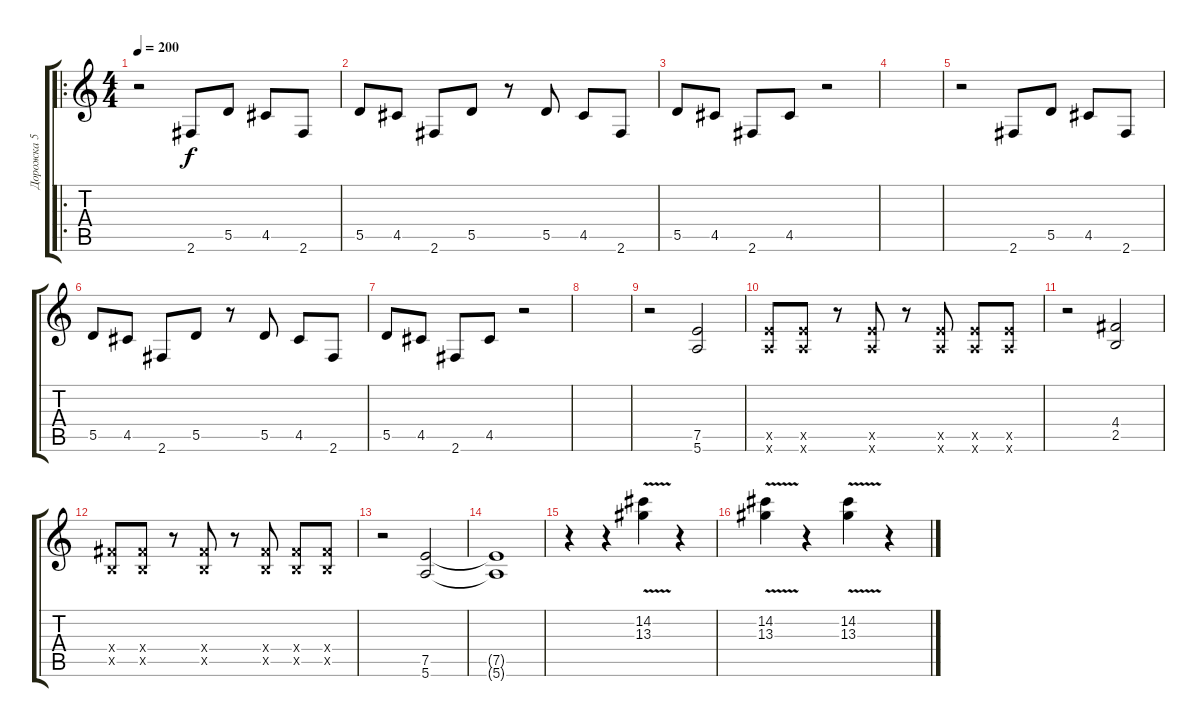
\track ("Дорожка 5" "Дорожка 5") {instrument distortionguitar}
\staff {score tabs}
\tuning (E4 B3 G3 D3 A2 E2) {hide}
\ro
\ts (4 4)
\tempo 200
\clef g2
\ks c
r.2{dy f} 2.6.8 5.5.8 4.5.8 2.6.8 |
5.5.8 4.5.8 2.6.8 5.5.8 r.8 5.5.8 4.5.8 2.6.8 |
5.5.8 4.5.8 2.6.8 4.5.8 r.2 |
|
r.2 2.6.8 5.5.8 4.5.8 2.6.8 |
5.5.8 4.5.8 2.6.8 5.5.8 r.8 5.5.8 4.5.8 2.6.8 |
5.5.8 4.5.8 2.6.8 4.5.8 r.2 |
|
r.2 (7.5 5.6).2 |
(7.5{x} 5.6{x}).8 (7.5{x} 5.6{x}).8 r.8 (7.5{x} 5.6{x}).8 r.8 (7.5{x} 5.6{x}).8 (7.5{x} 5.6{x}).8 (7.5{x} 5.6{x}).8 |
r.2 (4.4 2.5).2 |
(4.4{x} 2.5{x}).8 (4.4{x} 2.5{x}).8 r.8 (4.4{x} 2.5{x}).8 r.8 (4.4{x} 2.5{x}).8 (4.4{x} 2.5{x}).8 (4.4{x} 2.5{x}).8 |
r.2 (7.5 5.6).2 |
(7.5{t} 5.6{t}).1 |
r.4 r.4 (14.2 13.3{v}).4 r.4 |
(14.2 13.3{v}).4 r.4 (14.2 13.3{v}).4 r.4
